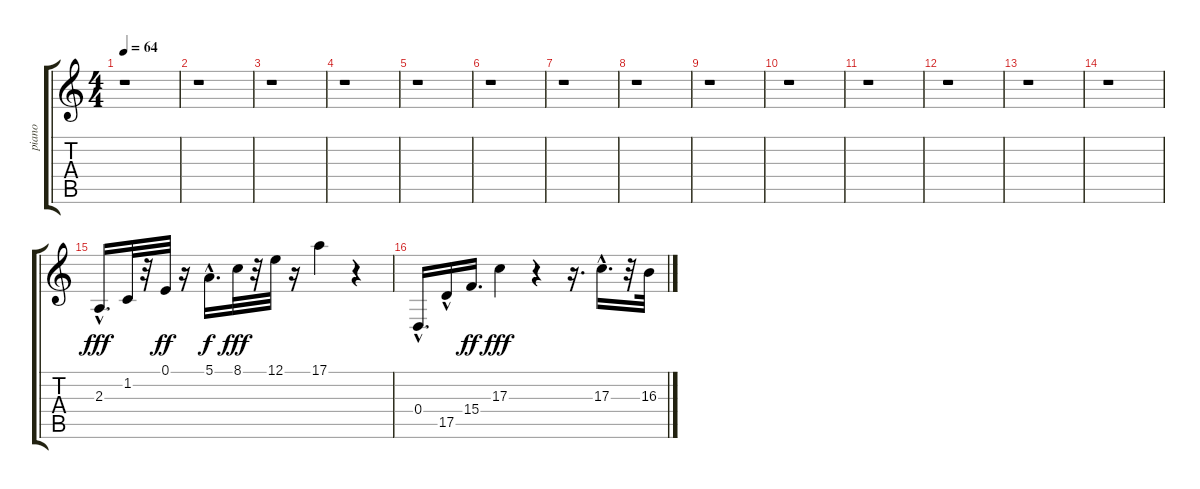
\track ("piano" "piano") {instrument brightacousticpiano}
\staff {score tabs}
\tuning (E4 B3 G3 D3 A2 E2) {hide}
\ts (4 4)
\tempo 64
\clef g2
\ks c
r.1{dy fff} |
r.1 |
r.1 |
r.1 |
r.1 |
r.1 |
r.1 |
r.1 |
r.1 |
r.1 |
r.1 |
r.1 |
r.1 |
r.1 |
2.3{hac}.16{d} 1.2.32 r.32 0.1.32{dy ff} r.16 5.1{hac}.16{d dy f} 8.1.32{dy fff} r.32 12.1.32 r.16 17.1.4 r.4 |
0.4{hac}.16{d} 17.5{hac}.16 15.4.16{d dy ff} 17.3.4{dy fff} r.4 r.16{d} 17.3{hac}.16{d} r.32 16.3.32
